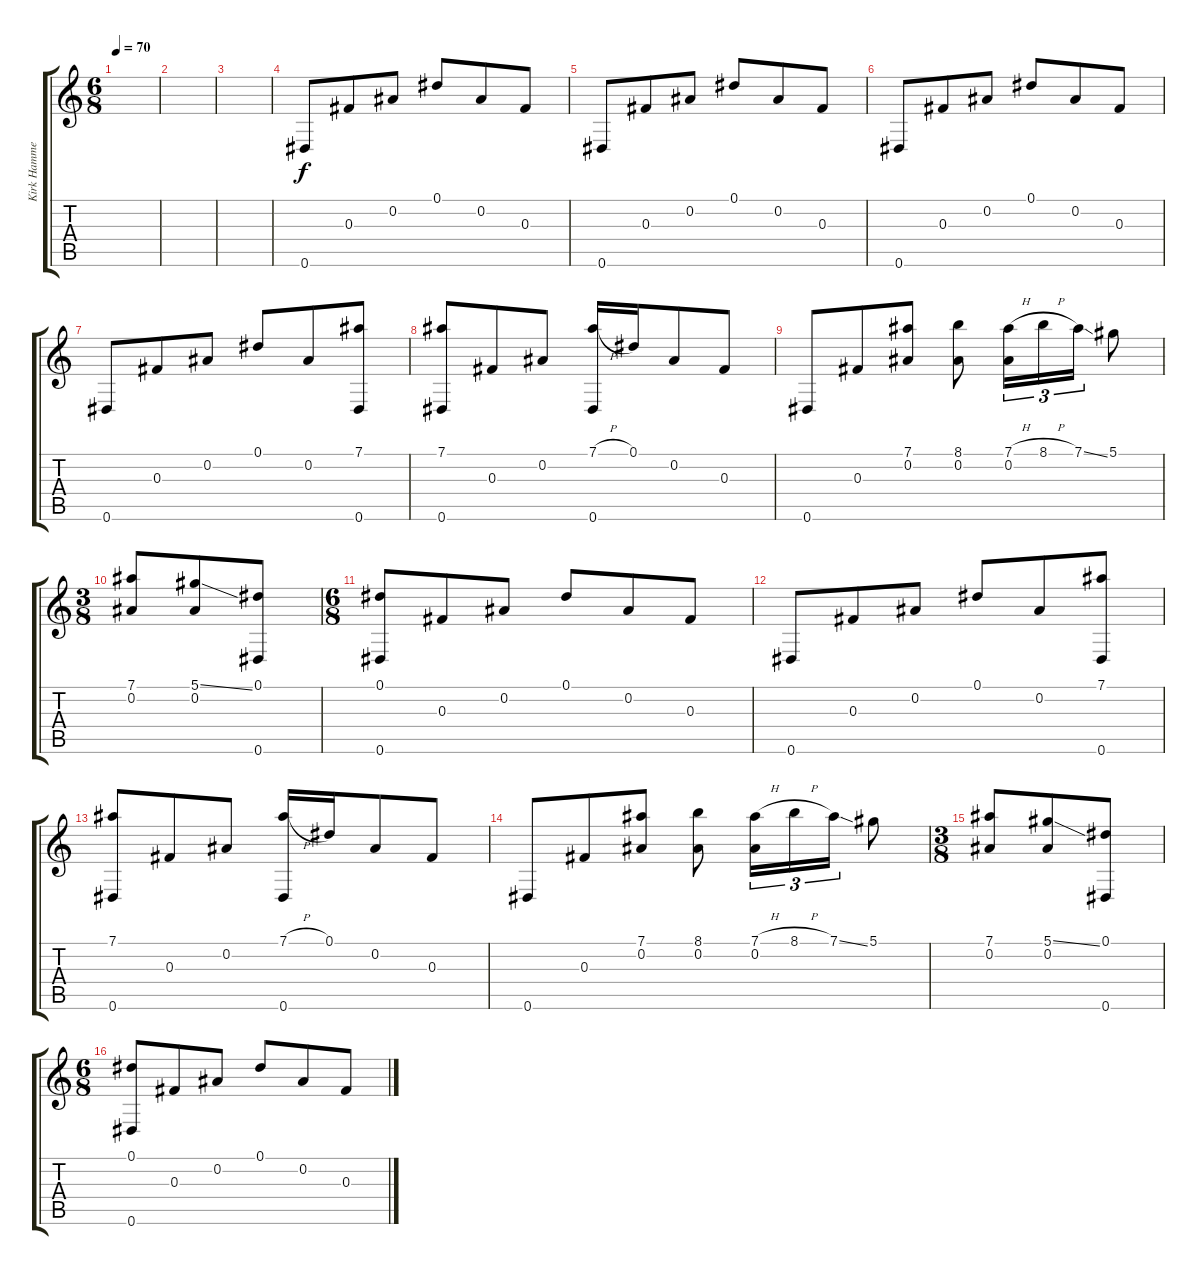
\track ("Kirk Hammett" "Kirk Hamme") {instrument acousticguitarsteel}
\staff {score tabs}
\tuning (Eb4 Bb3 Gb3 Db3 Ab2 Eb2) {hide}
\ts (6 8)
\tempo 70
\clef g2
\ks c
|
|
|
0.6.8 0.3.8 0.2.8 0.1.8 0.2.8 0.3.8 |
0.6.8 0.3.8 0.2.8 0.1.8 0.2.8 0.3.8 |
0.6.8 0.3.8 0.2.8 0.1.8 0.2.8 0.3.8 |
0.6.8 0.3.8 0.2.8 0.1.8 0.2.8 (7.1 0.6).8 |
(7.1 0.6).8 0.3.8 0.2.8 (7.1{h} 0.6).16 0.1.16 0.2.8 0.3.8 |
0.6.8 0.3.8 (7.1 0.2).8 (8.1 0.2).8 (7.1{h} 0.2).16{tu (3 2)} 8.1{h}.16{tu (3 2)} 7.1{ss}.16{tu (3 2)} 5.1.8 |
\ts (3 8)
(7.1 0.2).8 (5.1{ss} 0.2).8 (0.1 0.6).8 |
\ts (6 8)
(0.1 0.6).8 0.3.8 0.2.8 0.1.8 0.2.8 0.3.8 |
0.6.8 0.3.8 0.2.8 0.1.8 0.2.8 (7.1 0.6).8 |
(7.1 0.6).8 0.3.8 0.2.8 (7.1{h} 0.6).16 0.1.16 0.2.8 0.3.8 |
0.6.8 0.3.8 (7.1 0.2).8 (8.1 0.2).8 (7.1{h} 0.2).16{tu (3 2)} 8.1{h}.16{tu (3 2)} 7.1{ss}.16{tu (3 2)} 5.1.8 |
\ts (3 8)
(7.1 0.2).8 (5.1{ss} 0.2).8 (0.1 0.6).8 |
\ts (6 8)
(0.1 0.6).8 0.3.8 0.2.8 0.1.8 0.2.8 0.3.8
